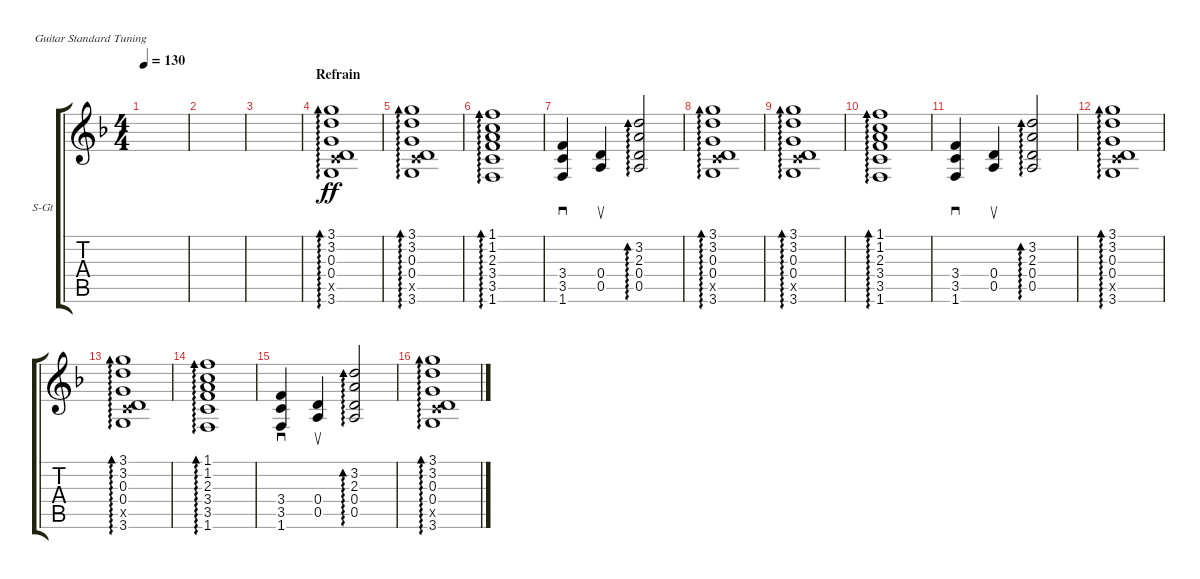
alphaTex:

\defaultSystemsLayout 4
\bracketExtendMode groupsimilarinstruments
\firstSystemTrackNameOrientation horizontal
\otherSystemsTrackNameOrientation horizontal
\track ("Guitar 2 Clean" "S-Gt") {instrument acousticguitarsteel}
\staff {score tabs}
\tuning (E4 B3 G3 D3 A2 E2)
\ts (4 4)
\tempo 130
\clef g2
\ks dminor
|
|
|
\section ("" "Refrain")
(3.6 3.5{x} 0.4 0.3 3.2 3.1).1{ad 0 dy ff} |
(3.6 3.5{x} 0.4 0.3 3.2 3.1).1{ad 0} |
(1.6 3.5 3.4 2.3 1.2 1.1).1{ad 0} |
(1.6 3.5 3.4).4{sd} (0.5 0.4).4{su} (0.5 0.4 2.3 3.2).2{ad 0} |
(3.6 3.5{x} 0.4 0.3 3.2 3.1).1{ad 0} |
(3.6 3.5{x} 0.4 0.3 3.2 3.1).1{ad 0} |
(1.6 3.5 3.4 2.3 1.2 1.1).1{ad 0} |
(1.6 3.5 3.4).4{sd} (0.5 0.4).4{su} (0.5 0.4 2.3 3.2).2{ad 0} |
(3.6 3.5{x} 0.4 0.3 3.2 3.1).1{ad 0} |
(3.6 3.5{x} 0.4 0.3 3.2 3.1).1{ad 0} |
(1.6 3.5 3.4 2.3 1.2 1.1).1{ad 0} |
(1.6 3.5 3.4).4{sd} (0.5 0.4).4{su} (0.5 0.4 2.3 3.2).2{ad 0} |
(3.6 3.5{x} 0.4 0.3 3.2 3.1).1{ad 0}
